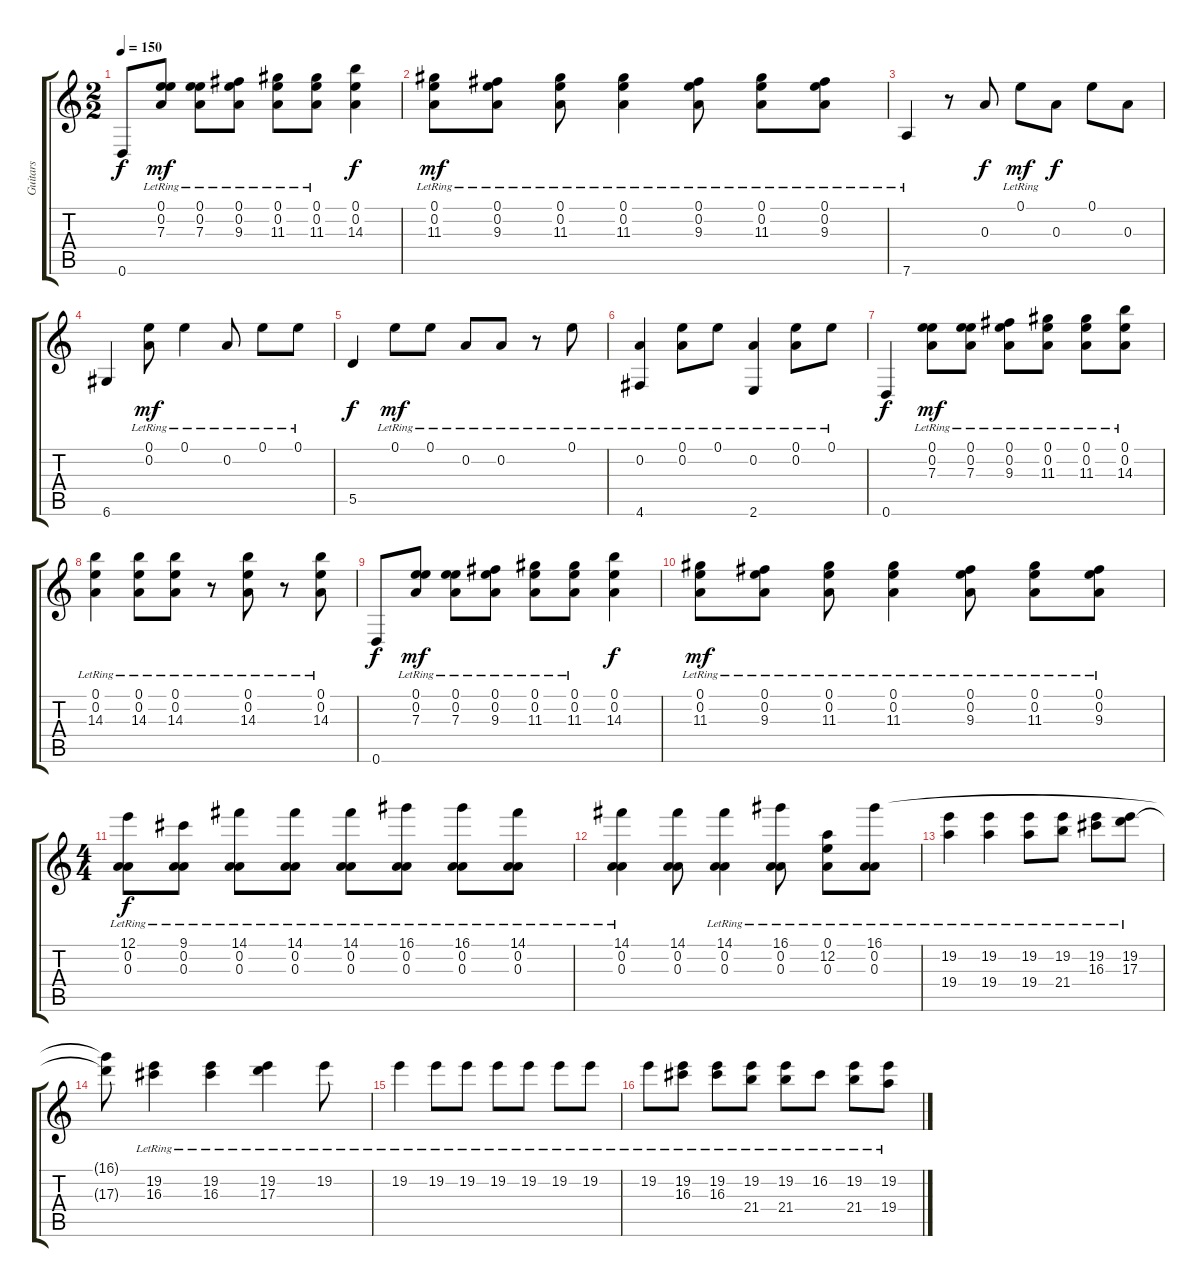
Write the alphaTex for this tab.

\track ("Guitars" "Guitars") {instrument acousticguitarsteel}
\staff {score tabs}
\tuning (E4 A3 A3 D3 A2 D2) {hide}
\ts (2 2)
\tempo 150
\clef g2
\ks c
0.6.8{dy f} (0.1{lr} 0.2{lr} 7.3).8{dy mf} (0.1{lr} 0.2{lr} 7.3).8 (0.1{lr} 0.2{lr} 9.3).8 (0.1 0.2{lr} 11.3{lr}).8 (0.1{lr} 0.2{lr} 11.3{lr}).8 (0.1 0.2 14.3).4{dy f} |
(0.1{lr} 0.2{lr} 11.3).8{dy mf} (0.1 0.2{lr} 9.3).8 (0.1{lr} 0.2{lr} 11.3{lr}).8 (0.1{lr} 0.2{lr} 11.3{lr}).4 (0.1{lr} 0.2{lr} 9.3).8 (0.1{lr} 0.2 11.3).8 (0.1{lr} 0.2 9.3).8 |
7.6{lr}.4 r.8 0.3.8{dy f} 0.1{lr}.8{dy mf} 0.3.8{dy f} 0.1.8 0.3.8 |
6.6.4 (0.1{lr} 0.2{lr}).8{dy mf} 0.1{lr}.4 0.2{lr}.8 0.1{lr}.8 0.1{lr}.8 |
5.5.4{dy f} 0.1{lr}.8{dy mf} 0.1{lr}.8 0.2{lr}.8 0.2{lr}.8 r.8 0.1{lr}.8 |
(0.2{lr} 4.6).4 (0.1{lr} 0.2{lr}).8 0.1{lr}.8 (0.2{lr} 2.6).4 (0.1{lr} 0.2{lr}).8 0.1{lr}.8 |
0.6.4{dy f} (0.1{lr} 0.2{lr} 7.3).8{dy mf} (0.1 0.2{lr} 7.3{lr}).8 (0.1 0.2{lr} 9.3{lr}).8 (0.1 0.2{lr} 11.3).8 (0.1{lr} 0.2{lr} 11.3{lr}).8 (0.1{lr} 0.2{lr} 14.3).8 |
(0.1{lr} 0.2{lr} 14.3).4 (0.1{lr} 0.2{lr} 14.3).8 (0.1{lr} 0.2{lr} 14.3).8 r.8 (0.1{lr} 0.2{lr} 14.3).8 r.8 (0.1{lr} 0.2{lr} 14.3).8 |
0.6.8{dy f} (0.1{lr} 0.2{lr} 7.3).8{dy mf} (0.1{lr} 0.2{lr} 7.3).8 (0.1{lr} 0.2{lr} 9.3).8 (0.1 0.2{lr} 11.3{lr}).8 (0.1{lr} 0.2{lr} 11.3{lr}).8 (0.1 0.2 14.3).4{dy f} |
(0.1{lr} 0.2{lr} 11.3).8{dy mf} (0.1 0.2{lr} 9.3).8 (0.1{lr} 0.2{lr} 11.3{lr}).8 (0.1{lr} 0.2{lr} 11.3{lr}).4 (0.1{lr} 0.2{lr} 9.3).8 (0.1{lr} 0.2 11.3).8 (0.1{lr} 0.2 9.3).8 |
\ts (4 4)
(12.1{lr} 0.2{lr} 0.3).8{dy f} (9.1{lr} 0.2 0.3).8 (14.1 0.2{lr} 0.3{lr}).8 (14.1 0.2{lr} 0.3{lr}).8 (14.1 0.2{lr} 0.3{lr}).8 (16.1 0.2{lr} 0.3).8 (16.1 0.2{lr} 0.3).8 (14.1 0.2{lr} 0.3).8 |
(14.1 0.2{lr} 0.3).4 (14.1 0.2 0.3).8 (14.1 0.2{lr} 0.3).4 (16.1 0.2{lr} 0.3).8 (0.1 12.2{lr} 0.3{lr}).8 (16.1 0.2{lr} 0.3).8 |
(19.2{lr} 19.4{lr}).4 (19.2{lr} 19.4{lr}).4 (19.2{lr} 19.4{lr}).8 (19.2{lr} 21.4{lr}).8 (19.2{lr} 16.3{lr}).8 (19.2{lr} 17.3{lr}).8 |
(16.1{t} 17.3{t}).8 (19.2{lr} 16.3{lr}).4 (19.2{lr} 16.3{lr}).4 (19.2{lr} 17.3{lr}).4 19.2{lr}.8 |
19.2{lr}.4 19.2{lr}.8 19.2{lr}.8 19.2{lr}.8 19.2{lr}.8 19.2{lr}.8 19.2{lr}.8 |
19.2{lr}.8 (19.2{lr} 16.3{lr}).8 (19.2{lr} 16.3{lr}).8 (19.2{lr} 21.4{lr}).8 (19.2{lr} 21.4{lr}).8 16.2{lr}.8 (19.2{lr} 21.4{lr}).8 (19.2{lr} 19.4{lr}).8
